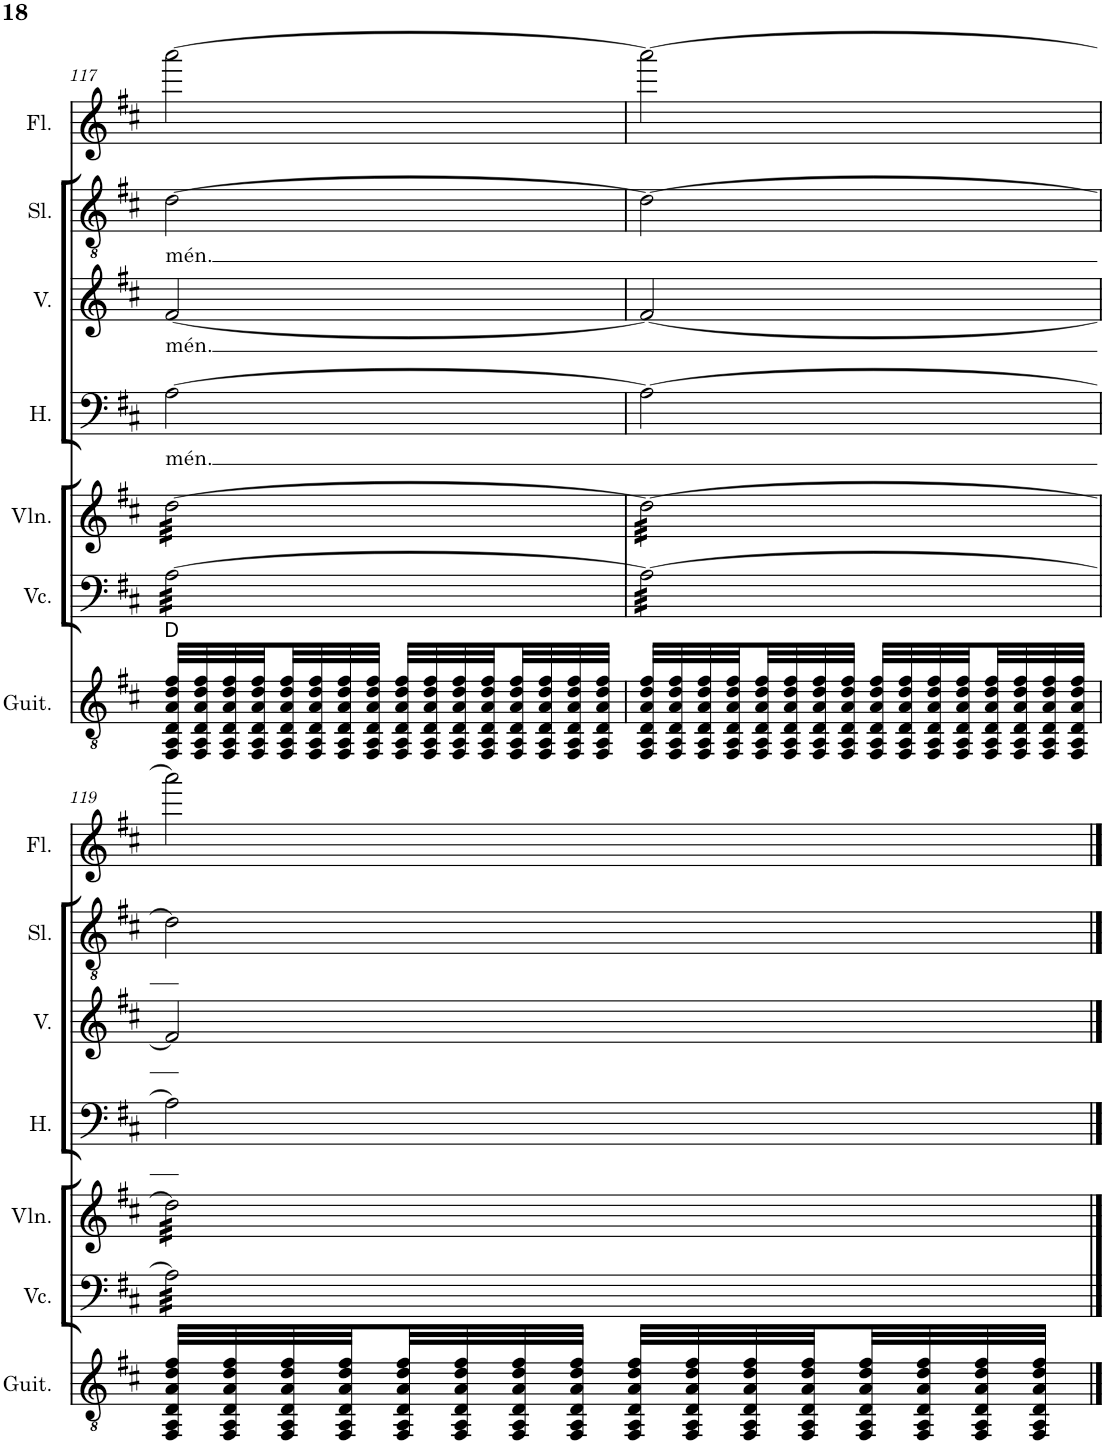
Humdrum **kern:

**kern	**harte	**kern	**kern	**kern	**text	**kern	**text	**kern	**text	**kern
*part7	*part7	*part6	*part5	*part4	*part4	*part3	*part3	*part2	*part2	*part1
*staff7	*	*staff6	*staff5	*staff4	*staff4	*staff3	*staff3	*staff2	*staff2	*staff1
*I"Guitarra clásica	*	*I"Violonchelo	*I"Violín	*I"Hombres	*	*I"Mujeres	*	*I"Solista	*	*I"Flauta
*I'Guit.	*	*I'Vc.	*I'Vln.	*I'H.	*	*	*	*I'Sl.	*	*I'Fl.
!!LO:PB:g=z
*clefGv2	*	*clefF4	*clefG2	*clefF4	*	*clefG2	*	*clefGv2	*	*clefG2
*k[f#c#]	*	*k[f#c#]	*k[f#c#]	*k[f#c#]	*	*k[f#c#]	*	*k[f#c#]	*	*k[f#c#]
*M2/4	*	*M2/4	*M2/4	*M2/4	*	*M2/4	*	*M2/4	*	*M2/4
=117	=117	=117	=117	=117	=117	=117	=117	=117	=117	=117
!	!	!	!	!	!LO:LY:b	!	!LO:LY:b	!	!LO:LY:b	!
*	*	*tremolo	*	*	*	*	*	*	*	*
*	*	*	*tremolo	*	*	*	*	*	*	*
32FF#/ 32AA/ 32D/ 32A/ 32d/ 32f#/LLL	D:maj	[32A\LLL	[32dd\LLL	[2A\	mén.	[2f#/	mén.	[2d\	mén.	[2aaa\
32FF#/ 32AA/ 32D/ 32A/ 32d/ 32f#/	.	32A\	32dd\	.	.	.	.	.	.	.
32FF#/ 32AA/ 32D/ 32A/ 32d/ 32f#/	.	32A\	32dd\	.	.	.	.	.	.	.
32FF#/ 32AA/ 32D/ 32A/ 32d/ 32f#/	.	32A\	32dd\	.	.	.	.	.	.	.
32FF#/ 32AA/ 32D/ 32A/ 32d/ 32f#/	.	32A\	32dd\	.	.	.	.	.	.	.
32FF#/ 32AA/ 32D/ 32A/ 32d/ 32f#/	.	32A\	32dd\	.	.	.	.	.	.	.
32FF#/ 32AA/ 32D/ 32A/ 32d/ 32f#/	.	32A\	32dd\	.	.	.	.	.	.	.
32FF#/ 32AA/ 32D/ 32A/ 32d/ 32f#/JJJ	.	32A\	32dd\	.	.	.	.	.	.	.
32FF#/ 32AA/ 32D/ 32A/ 32d/ 32f#/LLL	.	32A\	32dd\	.	.	.	.	.	.	.
32FF#/ 32AA/ 32D/ 32A/ 32d/ 32f#/	.	32A\	32dd\	.	.	.	.	.	.	.
32FF#/ 32AA/ 32D/ 32A/ 32d/ 32f#/	.	32A\	32dd\	.	.	.	.	.	.	.
32FF#/ 32AA/ 32D/ 32A/ 32d/ 32f#/	.	32A\	32dd\	.	.	.	.	.	.	.
32FF#/ 32AA/ 32D/ 32A/ 32d/ 32f#/	.	32A\	32dd\	.	.	.	.	.	.	.
32FF#/ 32AA/ 32D/ 32A/ 32d/ 32f#/	.	32A\	32dd\	.	.	.	.	.	.	.
32FF#/ 32AA/ 32D/ 32A/ 32d/ 32f#/	.	32A\	32dd\	.	.	.	.	.	.	.
32FF#/ 32AA/ 32D/ 32A/ 32d/ 32f#/JJJ	.	32A\JJJ	32dd\JJJ	.	.	.	.	.	.	.
=118	=118	=118	=118	=118	=118	=118	=118	=118	=118	=118
32FF#/ 32AA/ 32D/ 32A/ 32d/ 32f#/LLL	.	32A\LLL	32dd\LLL	2A\_	.	2f#/_	.	2d\_	.	2aaa\_
32FF#/ 32AA/ 32D/ 32A/ 32d/ 32f#/	.	32A\	32dd\	.	.	.	.	.	.	.
32FF#/ 32AA/ 32D/ 32A/ 32d/ 32f#/	.	32A\	32dd\	.	.	.	.	.	.	.
32FF#/ 32AA/ 32D/ 32A/ 32d/ 32f#/	.	32A\	32dd\	.	.	.	.	.	.	.
32FF#/ 32AA/ 32D/ 32A/ 32d/ 32f#/	.	32A\	32dd\	.	.	.	.	.	.	.
32FF#/ 32AA/ 32D/ 32A/ 32d/ 32f#/	.	32A\	32dd\	.	.	.	.	.	.	.
32FF#/ 32AA/ 32D/ 32A/ 32d/ 32f#/	.	32A\	32dd\	.	.	.	.	.	.	.
32FF#/ 32AA/ 32D/ 32A/ 32d/ 32f#/JJJ	.	32A\	32dd\	.	.	.	.	.	.	.
32FF#/ 32AA/ 32D/ 32A/ 32d/ 32f#/LLL	.	32A\	32dd\	.	.	.	.	.	.	.
32FF#/ 32AA/ 32D/ 32A/ 32d/ 32f#/	.	32A\	32dd\	.	.	.	.	.	.	.
32FF#/ 32AA/ 32D/ 32A/ 32d/ 32f#/	.	32A\	32dd\	.	.	.	.	.	.	.
32FF#/ 32AA/ 32D/ 32A/ 32d/ 32f#/	.	32A\	32dd\	.	.	.	.	.	.	.
32FF#/ 32AA/ 32D/ 32A/ 32d/ 32f#/	.	32A\	32dd\	.	.	.	.	.	.	.
32FF#/ 32AA/ 32D/ 32A/ 32d/ 32f#/	.	32A\	32dd\	.	.	.	.	.	.	.
32FF#/ 32AA/ 32D/ 32A/ 32d/ 32f#/	.	32A\	32dd\	.	.	.	.	.	.	.
32FF#/ 32AA/ 32D/ 32A/ 32d/ 32f#/JJJ	.	32A\JJJ	32dd\JJJ	.	.	.	.	.	.	.
!!LO:LB:g=z
=119	=119	=119	=119	=119	=119	=119	=119	=119	=119	=119
32FF#/ 32AA/ 32D/ 32A/ 32d/ 32f#/LLL	.	32A\]LLL	32dd\]LLL	2A\]	.	2f#/]	.	2d\]	.	2aaa\]
32FF#/ 32AA/ 32D/ 32A/ 32d/ 32f#/	.	32A\	32dd\	.	.	.	.	.	.	.
32FF#/ 32AA/ 32D/ 32A/ 32d/ 32f#/	.	32A\	32dd\	.	.	.	.	.	.	.
32FF#/ 32AA/ 32D/ 32A/ 32d/ 32f#/	.	32A\	32dd\	.	.	.	.	.	.	.
32FF#/ 32AA/ 32D/ 32A/ 32d/ 32f#/	.	32A\	32dd\	.	.	.	.	.	.	.
32FF#/ 32AA/ 32D/ 32A/ 32d/ 32f#/	.	32A\	32dd\	.	.	.	.	.	.	.
32FF#/ 32AA/ 32D/ 32A/ 32d/ 32f#/	.	32A\	32dd\	.	.	.	.	.	.	.
32FF#/ 32AA/ 32D/ 32A/ 32d/ 32f#/JJJ	.	32A\	32dd\	.	.	.	.	.	.	.
32FF#/ 32AA/ 32D/ 32A/ 32d/ 32f#/LLL	.	32A\	32dd\	.	.	.	.	.	.	.
32FF#/ 32AA/ 32D/ 32A/ 32d/ 32f#/	.	32A\	32dd\	.	.	.	.	.	.	.
32FF#/ 32AA/ 32D/ 32A/ 32d/ 32f#/	.	32A\	32dd\	.	.	.	.	.	.	.
32FF#/ 32AA/ 32D/ 32A/ 32d/ 32f#/	.	32A\	32dd\	.	.	.	.	.	.	.
32FF#/ 32AA/ 32D/ 32A/ 32d/ 32f#/	.	32A\	32dd\	.	.	.	.	.	.	.
32FF#/ 32AA/ 32D/ 32A/ 32d/ 32f#/	.	32A\	32dd\	.	.	.	.	.	.	.
32FF#/ 32AA/ 32D/ 32A/ 32d/ 32f#/	.	32A\	32dd\	.	.	.	.	.	.	.
32FF#/ 32AA/ 32D/ 32A/ 32d/ 32f#/JJJ	.	32A\JJJ	32dd\JJJ	.	.	.	.	.	.	.
*	*	*	*Xtremolo	*	*	*	*	*	*	*
*	*	*Xtremolo	*	*	*	*	*	*	*	*
==	==	==	==	==	==	==	==	==	==	==
*-	*-	*-	*-	*-	*-	*-	*-	*-	*-	*-
